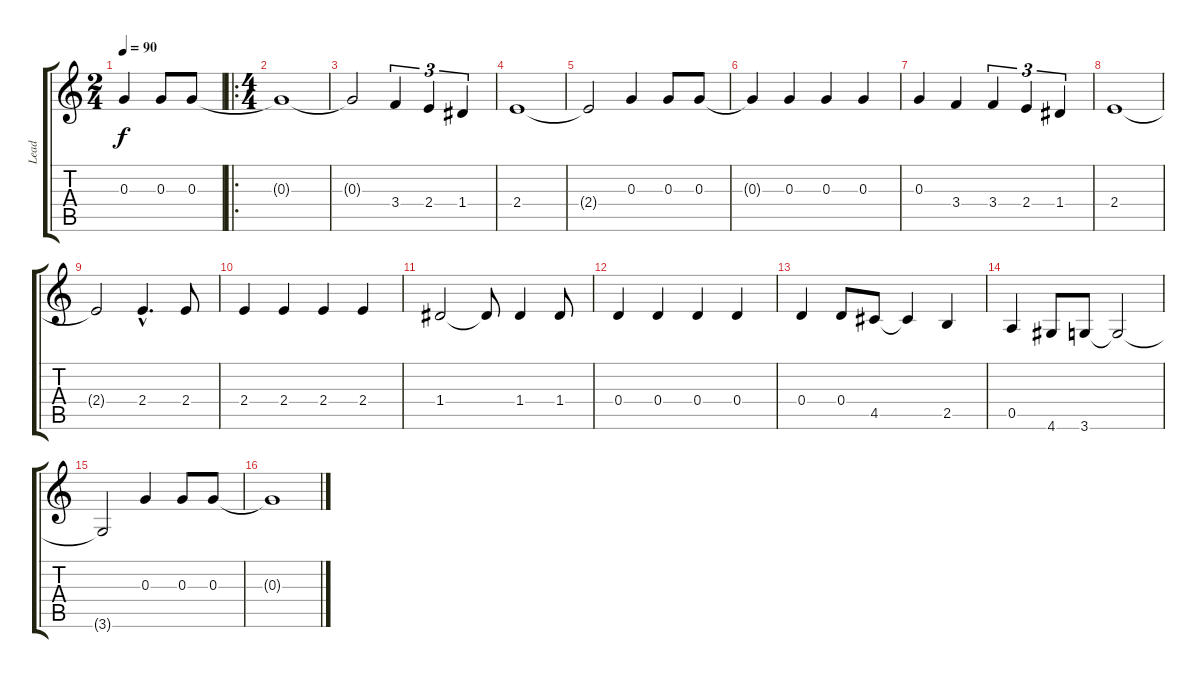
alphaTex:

\track ("Lead" "Lead") {instrument acousticguitarsteel}
\staff {score tabs}
\tuning (E4 B3 G3 D3 A2 E2) {hide}
\ts (2 4)
\tempo 90
\clef g2
\ks c
0.3.4{dy f instrument acousticguitarsteel} 0.3.8 0.3.8 |
\ro
\ts (4 4)
0.3{t}.1 |
0.3{t}.2 3.4.4{tu (3 2)} 2.4.4{tu (3 2)} 1.4.4{tu (3 2)} |
2.4.1 |
2.4{t}.2 0.3.4 0.3.8 0.3.8 |
0.3{t}.4 0.3.4 0.3.4 0.3.4 |
0.3.4 3.4.4 3.4.4{tu (3 2)} 2.4.4{tu (3 2)} 1.4.4{tu (3 2)} |
2.4.1 |
2.4{t}.2 2.4{hac}.4{d} 2.4.8 |
2.4.4 2.4.4 2.4.4 2.4.4 |
1.4.2 1.4{t}.8 1.4.4 1.4.8 |
0.4.4 0.4.4 0.4.4 0.4.4 |
0.4.4 0.4.8 4.5.8 4.5{t}.4 2.5.4 |
0.5.4 4.6.8 3.6.8 3.6{t}.2 |
3.6{t}.2 0.3.4 0.3.8 0.3.8 |
0.3{t}.1
